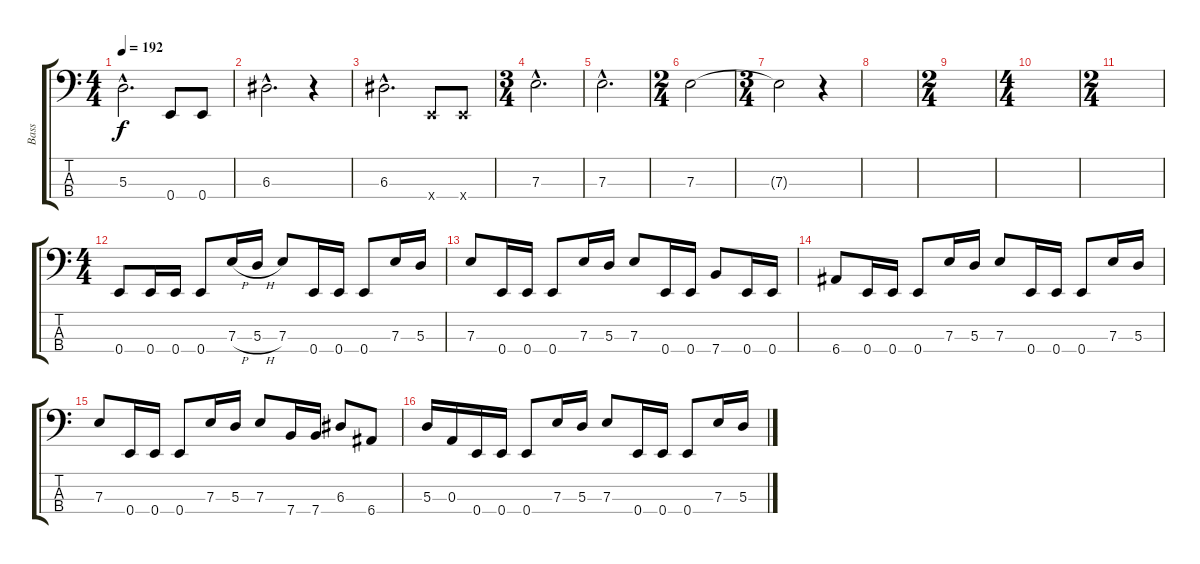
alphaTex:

\track ("Bass" "Bass") {instrument electricbasspick}
\staff {score tabs}
\tuning (G2 D2 A1 E1) {hide}
\ts (4 4)
\tempo 192
\clef f4
\ks c
5.3{hac}.2{d dy f} 0.4.8 0.4.8 |
6.3{hac}.2{d} r.4 |
6.3{hac}.2{d} 0.4{x}.8 0.4{x}.8 |
\ts (3 4)
7.3{hac}.2{d} |
7.3{hac}.2{d} |
\ts (2 4)
7.3.2 |
\ts (3 4)
7.3{t}.2 r.4 |
|
\ts (2 4)
|
\ts (4 4)
|
\ts (2 4)
|
\ts (4 4)
0.4.8 0.4.16 0.4.16 0.4.8 7.3{h}.16 5.3{h}.16 7.3.8 0.4.16 0.4.16 0.4.8 7.3.16 5.3.16 |
7.3.8 0.4.16 0.4.16 0.4.8 7.3.16 5.3.16 7.3.8 0.4.16 0.4.16 7.4.8 0.4.16 0.4.16 |
6.4.8 0.4.16 0.4.16 0.4.8 7.3.16 5.3.16 7.3.8 0.4.16 0.4.16 0.4.8 7.3.16 5.3.16 |
7.3.8 0.4.16 0.4.16 0.4.8 7.3.16 5.3.16 7.3.8 7.4.16 7.4.16 6.3.8 6.4.8 |
5.3.16 0.3.16 0.4.16 0.4.16 0.4.8 7.3.16 5.3.16 7.3.8 0.4.16 0.4.16 0.4.8 7.3.16 5.3{h}.16
